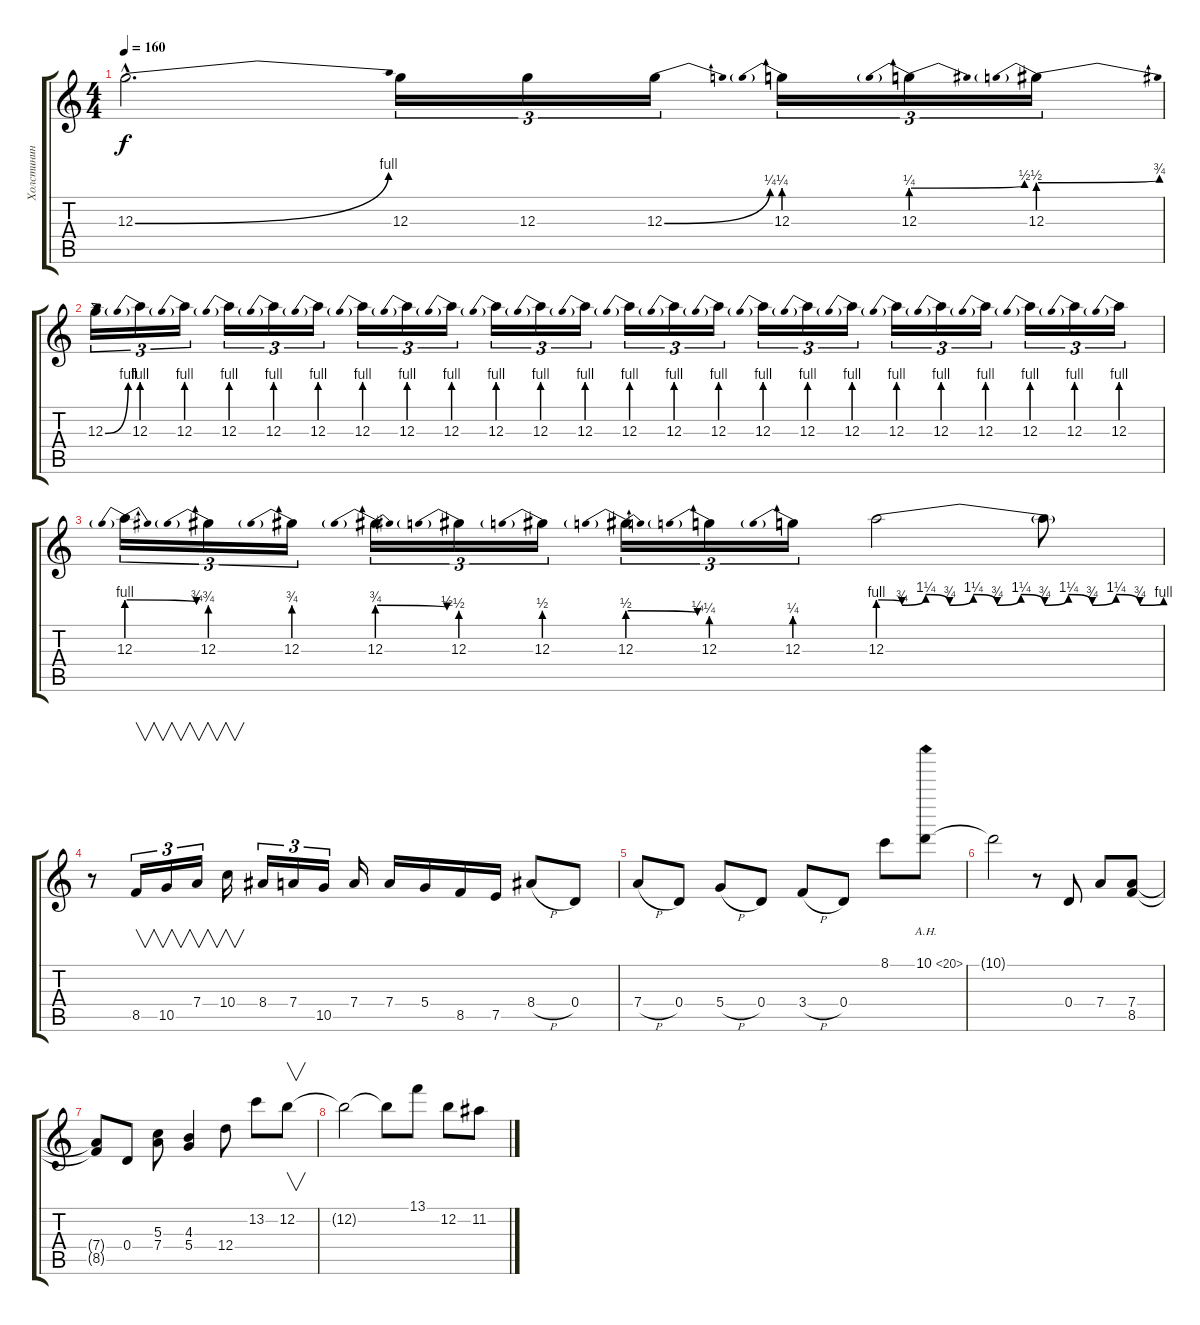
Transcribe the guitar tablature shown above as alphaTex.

\track ("Холстинин" "Холстинин") {instrument overdrivenguitar}
\staff {score tabs}
\tuning (E4 B3 G3 D3 A2 E2) {hide}
\ts (4 4)
\tempo 160
\clef g2
\ks c
12.3{be (bend 0 0 60 4) hac}.2{d dy f} 12.3.16{tu (3 2)} 12.3.16{tu (3 2)} 12.3{be (bend 0 0 60 1)}.16{tu (3 2)} 12.3{be (prebend 0 1 60 1)}.16{tu (3 2)} 12.3{be (prebendbend 0 1 60 2)}.16{tu (3 2)} 12.3{be (prebendbend 0 2 60 3)}.16{tu (3 2)} |
12.3{be (bend 0 0 60 4)}.16{tu (3 2)} 12.3{be (prebend 0 4 60 4)}.16{tu (3 2)} 12.3{be (prebend 0 4 60 4)}.16{tu (3 2)} 12.3{be (prebend 0 4 60 4)}.16{tu (3 2)} 12.3{be (prebend 0 4 60 4)}.16{tu (3 2)} 12.3{be (prebend 0 4 60 4)}.16{tu (3 2)} 12.3{be (prebend 0 4 60 4)}.16{tu (3 2)} 12.3{be (prebend 0 4 60 4)}.16{tu (3 2)} 12.3{be (prebend 0 4 60 4)}.16{tu (3 2)} 12.3{be (prebend 0 4 60 4)}.16{tu (3 2)} 12.3{be (prebend 0 4 60 4)}.16{tu (3 2)} 12.3{be (prebend 0 4 60 4)}.16{tu (3 2)} 12.3{be (prebend 0 4 60 4)}.16{tu (3 2)} 12.3{be (prebend 0 4 60 4)}.16{tu (3 2)} 12.3{be (prebend 0 4 60 4)}.16{tu (3 2)} 12.3{be (prebend 0 4 60 4)}.16{tu (3 2)} 12.3{be (prebend 0 4 60 4)}.16{tu (3 2)} 12.3{be (prebend 0 4 60 4)}.16{tu (3 2)} 12.3{be (prebend 0 4 60 4)}.16{tu (3 2)} 12.3{be (prebend 0 4 60 4)}.16{tu (3 2)} 12.3{be (prebend 0 4 60 4)}.16{tu (3 2)} 12.3{be (prebend 0 4 60 4)}.16{tu (3 2)} 12.3{be (prebend 0 4 60 4)}.16{tu (3 2)} 12.3{be (prebend 0 4 60 4)}.16{tu (3 2)} |
12.3{be (prebendrelease 0 4 60 3)}.16{tu (3 2)} 12.3{be (prebend 0 3 60 3)}.16{tu (3 2)} 12.3{be (prebend 0 3 60 3)}.16{tu (3 2)} 12.3{be (prebendrelease 0 3 60 2)}.16{tu (3 2)} 12.3{be (prebend 0 2 60 2)}.16{tu (3 2)} 12.3{be (prebend 0 2 60 2)}.16{tu (3 2)} 12.3{be (prebendrelease 0 2 60 1)}.16{tu (3 2)} 12.3{be (prebend 0 1 60 1)}.16{tu (3 2)} 12.3{be (prebend 0 1 60 1)}.16{tu (3 2)} 12.3{be (custom 0 4 5 3 10 5 15 3 20 5 25 3 30 5 35 3 40 5 45 3 50 5 55 3 60 4)}.2 12.3{t}.8 |
r.8 8.5.16{v tu (3 2)} 10.5.16{v tu (3 2)} 7.4.16{v tu (3 2)} 10.4.16{v} 8.4.16{tu (3 2)} 7.4.16{tu (3 2)} 10.5.16{tu (3 2)} 7.4.16 7.4.16 5.4.16 8.5.16 7.5.16 8.4{h}.8 0.4.8 |
7.4{h}.8 0.4.8 5.4{h}.8 0.4.8 3.4{h}.8 0.4.8 8.1.8 10.1{ah 10}.8 |
10.1{t}.2 r.8 0.4.8 7.4.8 (7.4 8.5).8 |
(7.4{t} 8.5{t}).8 0.4.8 (5.3 7.4).8 (4.3 5.4).4 12.4.8 13.2.8 12.2.8{v} |
12.2{t}.2 12.2{t}.8 13.1.8 12.2.8 11.2.8
